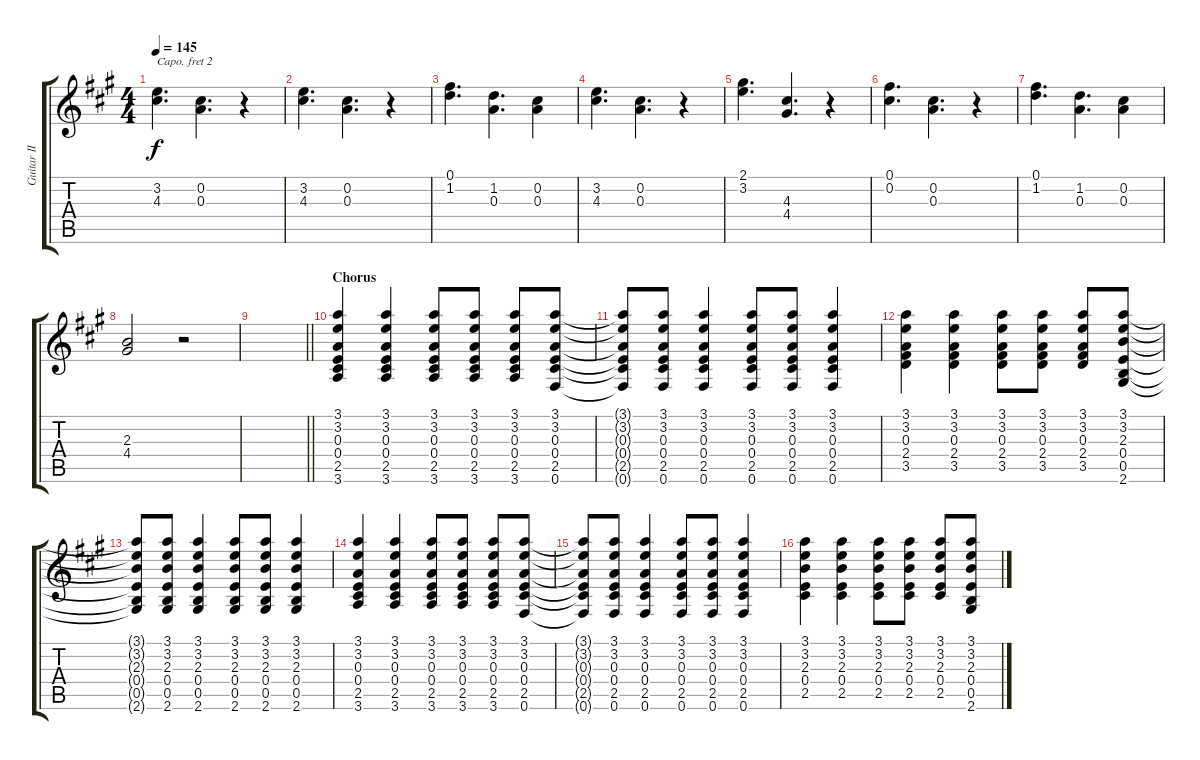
\track ("Guitar II" "Guitar II") {instrument acousticguitarnylon}
\staff {score tabs}
\capo 2
\tuning (E4 B3 G3 D3 A2 E2) {hide}
\ts (4 4)
\tempo 145
\clef g2
\ks a
(3.2 4.3).4{d dy f} (0.2 0.3).4{d} r.4 |
(3.2 4.3).4{d} (0.2 0.3).4{d} r.4 |
(0.1 1.2).4{d} (1.2 0.3).4{d} (0.2 0.3).4 |
(3.2 4.3).4{d} (0.2 0.3).4{d} r.4 |
(2.1 3.2).4{d} (4.3 4.4).4{d} r.4 |
(0.1 0.2).4{d} (0.2 0.3).4{d} r.4 |
(0.1 1.2).4{d} (1.2 0.3).4{d} (0.2 0.3).4 |
(2.3 4.4).2 r.2 |
\barLineRight lightlight
|
\section ("" "Chorus")
(3.1 3.2 0.3 0.4 2.5 3.6).4 (3.1 3.2 0.3 0.4 2.5 3.6).4 (3.1 3.2 0.3 0.4 2.5 3.6).8 (3.1 3.2 0.3 0.4 2.5 3.6).8 (3.1 3.2 0.3 0.4 2.5 3.6).8 (3.1 3.2 0.3 0.4 2.5 0.6).8 |
(3.1{t} 3.2{t} 0.3{t} 0.4{t} 2.5{t} 0.6{t}).8 (3.1 3.2 0.3 0.4 2.5 0.6).8 (3.1 3.2 0.3 0.4 2.5 0.6).4 (3.1 3.2 0.3 0.4 2.5 0.6).8 (3.1 3.2 0.3 0.4 2.5 0.6).8 (3.1 3.2 0.3 0.4 2.5 0.6).4 |
(3.1 3.2 0.3 2.4 3.5).4 (3.1 3.2 0.3 2.4 3.5).4 (3.1 3.2 0.3 2.4 3.5).8 (3.1 3.2 0.3 2.4 3.5).8 (3.1 3.2 0.3 2.4 3.5).8 (3.1 3.2 2.3 0.4 0.5 2.6).8 |
(3.1{t} 3.2{t} 2.3{t} 0.4{t} 0.5{t} 2.6{t}).8 (3.1 3.2 2.3 0.4 0.5 2.6).8 (3.1 3.2 2.3 0.4 0.5 2.6).4 (3.1 3.2 2.3 0.4 0.5 2.6).8 (3.1 3.2 2.3 0.4 0.5 2.6).8 (3.1 3.2 2.3 0.4 0.5 2.6).4 |
(3.1 3.2 0.3 0.4 2.5 3.6).4 (3.1 3.2 0.3 0.4 2.5 3.6).4 (3.1 3.2 0.3 0.4 2.5 3.6).8 (3.1 3.2 0.3 0.4 2.5 3.6).8 (3.1 3.2 0.3 0.4 2.5 3.6).8 (3.1 3.2 0.3 0.4 2.5 0.6).8 |
(3.1{t} 3.2{t} 0.3{t} 0.4{t} 2.5{t} 0.6{t}).8 (3.1 3.2 0.3 0.4 2.5 0.6).8 (3.1 3.2 0.3 0.4 2.5 0.6).4 (3.1 3.2 0.3 0.4 2.5 0.6).8 (3.1 3.2 0.3 0.4 2.5 0.6).8 (3.1 3.2 0.3 0.4 2.5 0.6).4 |
(3.1 3.2 2.3 0.4 2.5).4 (3.1 3.2 2.3 0.4 2.5).4 (3.1 3.2 2.3 0.4 2.5).8 (3.1 3.2 2.3 0.4 2.5).8 (3.1 3.2 2.3 0.4 2.5).8 (3.1 3.2 2.3 0.4 0.5 2.6).8
